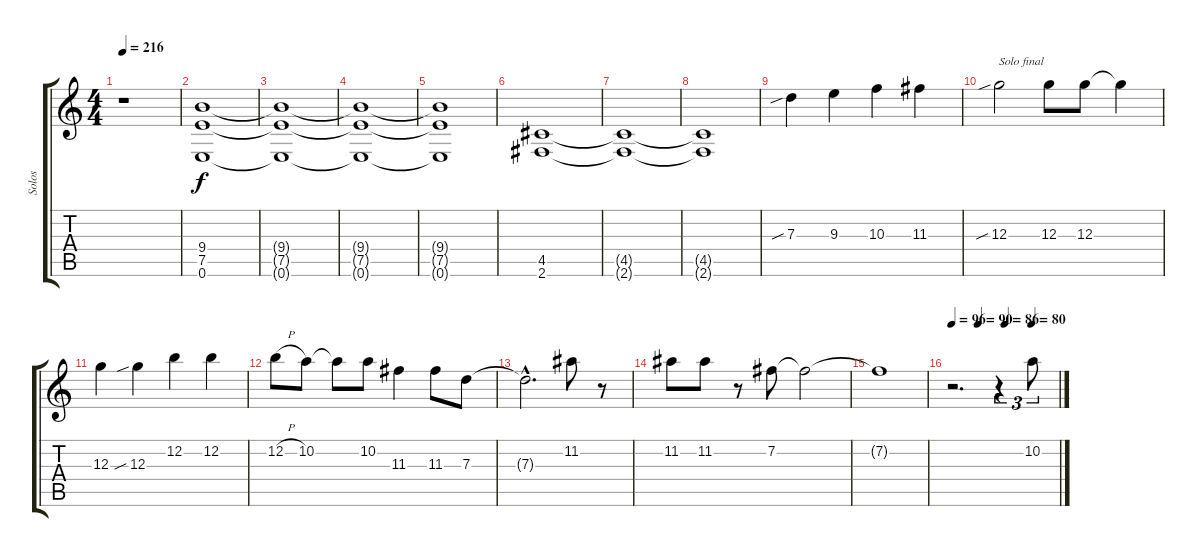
\track ("Solos" "Solos") {instrument acousticguitarsteel}
\staff {score tabs}
\tuning (E4 B3 G3 D3 A2 E2) {hide}
\ts (4 4)
\tempo 216
\clef g2
\ks c
r.1{dy f} |
(9.4 7.5 0.6).1 |
(9.4{t} 7.5{t} 0.6{t}).1 |
(9.4{t} 7.5{t} 0.6{t}).1 |
(9.4{t} 7.5{t} 0.6{t}).1 |
(4.5 2.6).1 |
(4.5{t} 2.6{t}).1 |
(4.5{t} 2.6{t}).1 |
7.3{sib}.4{volume 15 instrument tenorsax} 9.3.4 10.3.4 11.3.4 |
12.3{sib}.2{txt "Solo final" volume 14} 12.3.8 12.3.8 12.3{t}.4 |
12.3.4 12.3{sib}.4 12.2.4 12.2.4 |
12.2{h}.8 10.2.8 10.2{t}.8 10.2.8 11.3.4 11.3.8 7.3.8 |
7.3{hac t}.2{d} 11.2.8 r.8 |
11.2.8 11.2.8 r.8 7.2.8 7.2{t}.2 |
7.2{t}.1 |
\tempo 96
\tempo (90 0.25)
\tempo (86 0.5)
\tempo (80 0.75)
r.2{d} r.4{tu (3 2)} 10.2.8{tu (3 2) instrument distortionguitar}
